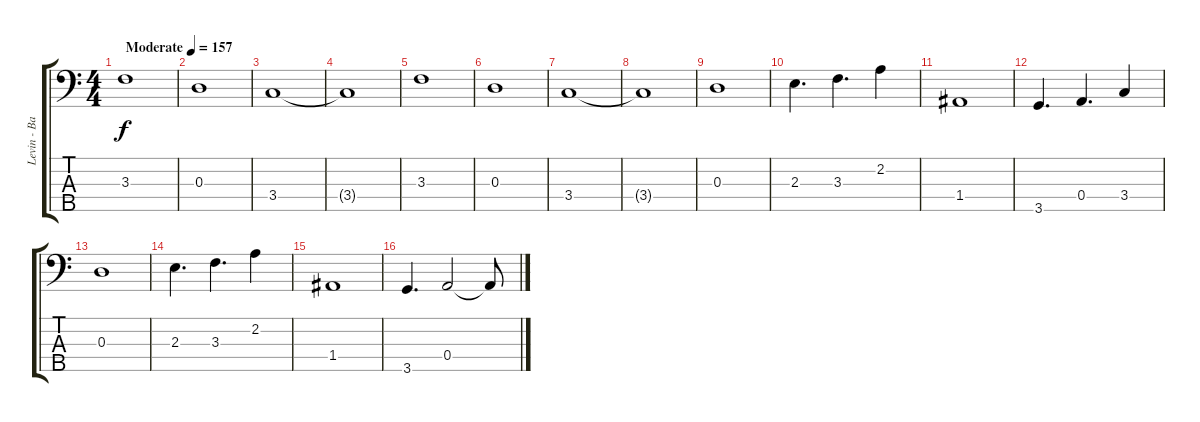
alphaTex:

\track ("Levin - Bass" "Levin - Ba") {instrument electricbassfinger}
\staff {score tabs}
\tuning (B2 G2 D2 A1 E1) {hide}
\ts (4 4)
\tempo (157 "Moderate")
\clef f4
\ks c
3.3.1{dy f instrument electricbassfinger} |
0.3.1 |
3.4.1 |
3.4{t}.1 |
3.3.1 |
0.3.1 |
3.4.1 |
3.4{t}.1 |
0.3.1 |
2.3.4{d} 3.3.4{d} 2.2.4 |
1.4.1 |
3.5.4{d} 0.4.4{d} 3.4.4 |
0.3.1 |
2.3.4{d} 3.3.4{d} 2.2.4 |
1.4.1 |
3.5.4{d} 0.4.2 0.4{t}.8
